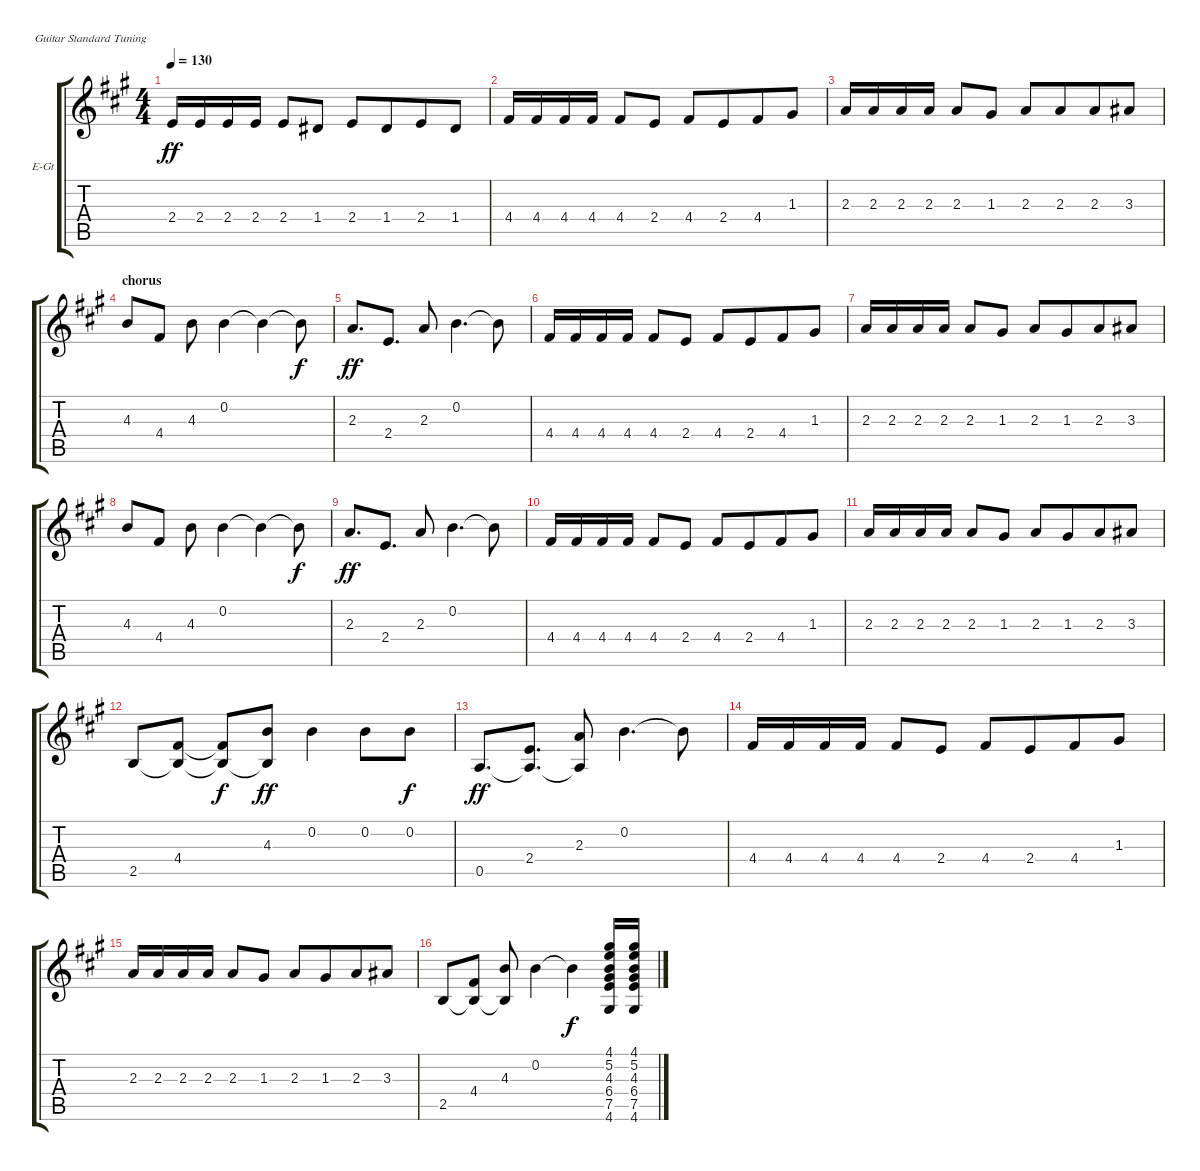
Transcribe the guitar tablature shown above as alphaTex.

\defaultSystemsLayout 4
\bracketExtendMode groupsimilarinstruments
\firstSystemTrackNameOrientation horizontal
\otherSystemsTrackNameOrientation horizontal
\track ("Electric Guitar" "E-Gt") {instrument electricguitarclean}
\staff {score tabs}
\tuning (E4 B3 G3 D3 A2 E2)
\ts (4 4)
\tempo 130
\clef g2
\ks f#minor
2.4.16{dy ff} 2.4.16 2.4.16 2.4.16 2.4.8 1.4.8 2.4.8 1.4.8{beam merge} 2.4.8 1.4.8 |
4.4.16 4.4.16 4.4.16 4.4.16 4.4.8 2.4.8 4.4.8 2.4.8{beam merge} 4.4.8 1.3.8 |
2.3.16 2.3.16 2.3.16 2.3.16 2.3.8 1.3.8 2.3.8 2.3.8{beam merge} 2.3.8 3.3.8 |
\section ("" "chorus")
4.3.8 4.4.8 4.3.8 0.2.4 0.2{t}.4 0.2{t}.8{dy f} |
2.3.8{d dy ff} 2.4.8{d} 2.3.8 0.2.4{d} 0.2{t}.8 |
4.4.16 4.4.16 4.4.16 4.4.16 4.4.8 2.4.8 4.4.8 2.4.8{beam merge} 4.4.8 1.3.8 |
2.3.16 2.3.16 2.3.16 2.3.16 2.3.8 1.3.8 2.3.8 1.3.8{beam merge} 2.3.8 3.3.8 |
4.3.8 4.4.8 4.3.8 0.2.4 0.2{t}.4 0.2{t}.8{dy f} |
2.3.8{d dy ff} 2.4.8{d} 2.3.8 0.2.4{d} 0.2{t}.8 |
4.4.16 4.4.16 4.4.16 4.4.16 4.4.8 2.4.8 4.4.8 2.4.8{beam merge} 4.4.8 1.3.8 |
2.3.16 2.3.16 2.3.16 2.3.16 2.3.8 1.3.8 2.3.8 1.3.8{beam merge} 2.3.8 3.3.8 |
2.5.8 (4.4 2.5{t}).8 (4.4{t} 2.5{t}).8{dy f} (4.3 2.5{t}).8{dy ff} 0.2.4 0.2.8 0.2.8{dy f} |
0.5.8{d dy ff} (2.4 0.5{t}).8{d} (2.3 0.5{t}).8 0.2.4{d} 0.2{t}.8 |
4.4.16 4.4.16 4.4.16 4.4.16 4.4.8 2.4.8 4.4.8 2.4.8{beam merge} 4.4.8 1.3.8 |
2.3.16 2.3.16 2.3.16 2.3.16 2.3.8 1.3.8 2.3.8 1.3.8{beam merge} 2.3.8 3.3.8 |
2.5.8 (4.4 2.5{t}).8 (4.3 2.5{t}).8 0.2.4 0.2{t}.4{dy f} (4.1 5.2 4.3 6.4 7.5 4.6).16 (4.1 5.2 4.3 6.4 7.5 4.6).16
